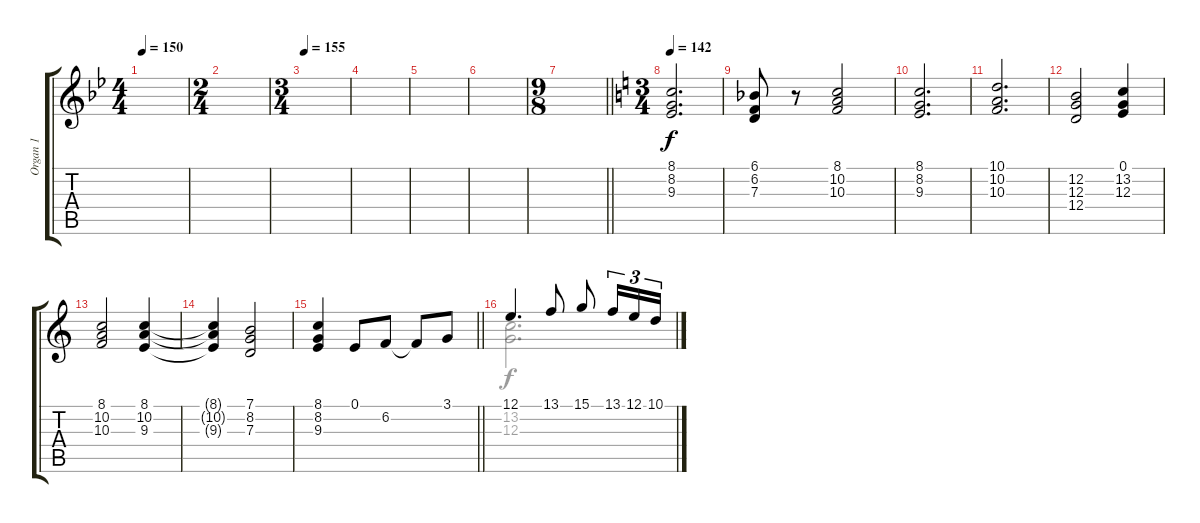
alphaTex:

\track ("Organ 1" "Organ 1") {instrument percussiveorgan}
\staff {score tabs}
\tuning (E4 B3 G3 D3 A2 E2) {hide}
\voice
\ts (4 4)
\tempo 150
\clef g2
\ks bb
|
\ts (2 4)
|
\ts (3 4)
\tempo 155
|
|
|
|
\ts (9 8)
\barLineRight lightlight
|
\ts (3 4)
\tempo 142
\ks c
(8.1 8.2 9.3).2{d} |
(6.1{acc b} 6.2 7.3).8 r.8 (8.1 10.2 10.3).2 |
(8.1 8.2 9.3).2{d} |
(10.1 10.2 10.3).2{d} |
(12.2 12.3 12.4).2 (0.1 13.2 12.3).4 |
(8.1 10.2 10.3).2 (8.1 10.2 9.3).4 |
(8.1{t} 10.2{t} 9.3{t}).4 (7.1 8.2 7.3).2 |
\barLineRight lightlight
(8.1 8.2 9.3).4 0.1.8 6.2.8 6.2{t}.8 3.1.8 |
12.1.4{d} 13.1.8 15.1.8 13.1.16{tu (3 2)} 12.1.16{tu (3 2)} 10.1.16{tu (3 2)}
\voice
\clef g2
\ottava regular
\simile none
\ks bb
|
|
|
|
|
|
\barLineRight lightlight
|
\ks c
|
|
|
|
|
|
|
\barLineRight lightlight
|
(13.2 12.3).2{d}
